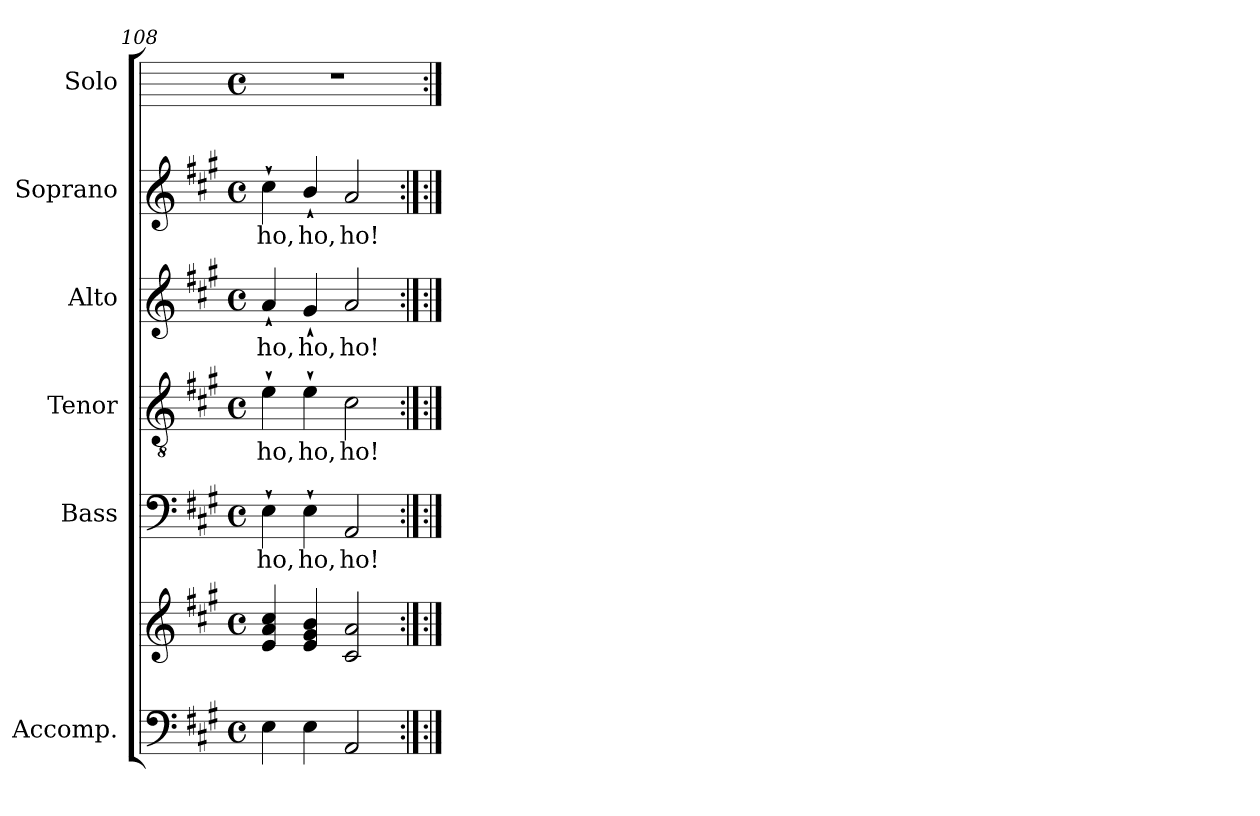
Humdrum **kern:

**kern	**kern	**kern	**text	**kern	**text	**kern	**text	**kern	**text	**kern
*part6	*part6	*part5	*part5	*part4	*part4	*part3	*part3	*part2	*part2	*part1
*staff7	*staff6	*staff5	*staff5	*staff4	*staff4	*staff3	*staff3	*staff2	*staff2	*staff1
*I"Accomp.	*	*I"Bass	*	*I"Tenor	*	*I"Alto	*	*I"Soprano	*	*I"Solo
*	*	*I'B	*	*I'T	*	*I'A	*	*I'S	*	*I'Solo
*clefF4	*clefG2	*clefF4	*	*clefGv2	*	*clefG2	*	*clefG2	*	*
*k[f#c#g#]	*k[f#c#g#]	*k[f#c#g#]	*	*k[f#c#g#]	*	*k[f#c#g#]	*	*k[f#c#g#]	*	*
*A:	*A:	*A:	*	*A:	*	*A:	*	*A:	*	*
*M4/4	*M4/4	*M4/4	*	*M4/4	*	*M4/4	*	*M4/4	*	*M4/4
*met(c)	*met(c)	*met(c)	*	*met(c)	*	*met(c)	*	*met(c)	*	*met(c)
=108	=108	=108	=108	=108	=108	=108	=108	=108	=108	=108
!	!	!	!LO:LY:b	!	!LO:LY:b	!	!LO:LY:b	!	!LO:LY:b	!
4E	4e 4a 4cc#	4E`	ho,	4e`	ho,	4a`	ho,	4cc#`	ho,	1r
!	!	!	!LO:LY:b	!	!LO:LY:b	!	!LO:LY:b	!	!LO:LY:b	!
4E	4e/ 4g#/ 4b/	4E`	ho,	4e`\	ho,	4g#`/	ho,	4b`/	ho,	.
!	!	!	!LO:LY:b	!	!LO:LY:b	!	!LO:LY:b	!	!LO:LY:b	!
2AA	2c# 2a	2AA	ho!	2c#	ho!	2a	ho!	2a	ho!	.
=:|!	=:|!	=:|!	=	=:|!	=	=:|!	=	=:|!	=	=
*-	*-	*-	*-	*-	*-	*-	*-	*-	*-	*-
